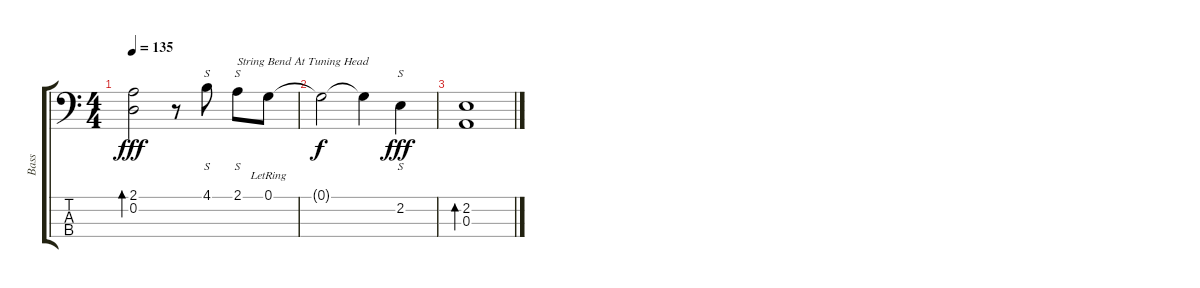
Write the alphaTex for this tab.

\track ("Bass" "Bass") {instrument slapbass2}
\staff {score tabs}
\tuning (G2 D2 A1 E1) {hide}
\ts (4 4)
\tempo 135
\clef f4
\ks c
(2.1 0.2).2{bd 60 dy fff} r.8 4.1.8{s} 2.1.8{s txt "String Bend At Tuning Head"} 0.1{lr}.8 |
0.1{t}.2{dy f} 0.1{t}.4 2.2.4{s dy fff} |
(2.2 0.3).1{bd 60}
